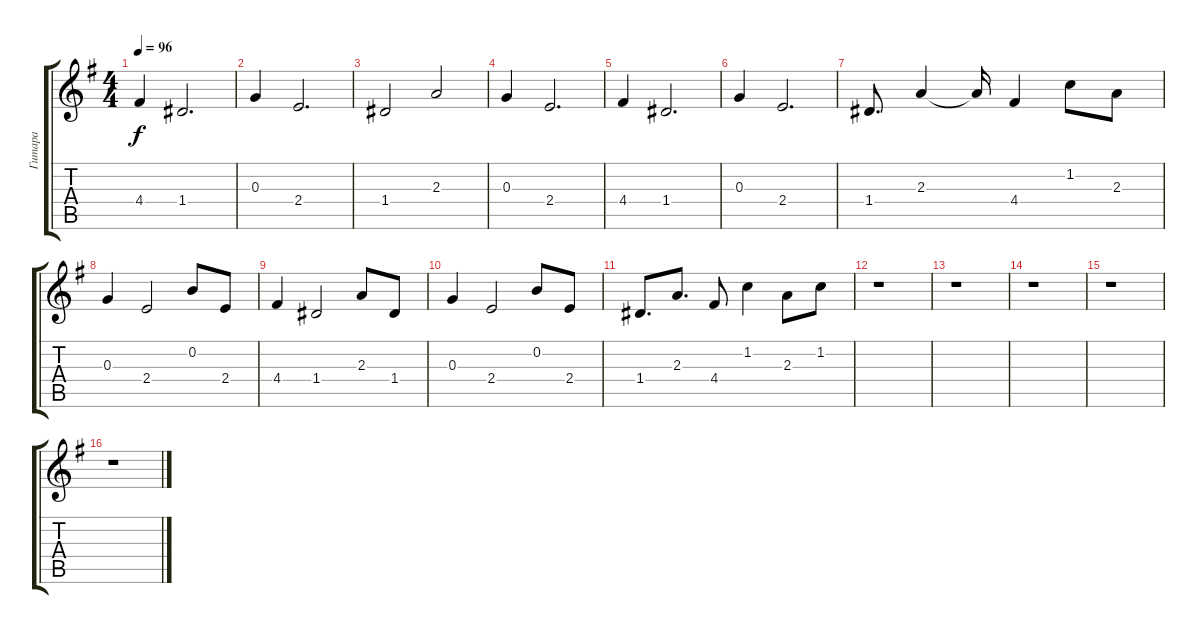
\track ("Гитара" "Гитара") {instrument electricguitarjazz}
\staff {score tabs}
\tuning (E4 B3 G3 D3 A2 E2) {hide}
\ts (4 4)
\tempo 96
\clef g2
\ks eminor
4.4.4{dy f} 1.4.2{d} |
0.3.4 2.4.2{d} |
1.4.2 2.3.2 |
0.3.4 2.4.2{d} |
4.4.4 1.4.2{d} |
0.3.4 2.4.2{d} |
1.4.8{d} 2.3.4 2.3{t}.16 4.4.4 1.2.8 2.3.8 |
0.3.4 2.4.2 0.2.8 2.4.8 |
4.4.4 1.4.2 2.3.8 1.4.8 |
0.3.4 2.4.2 0.2.8 2.4.8 |
1.4.8{d} 2.3.8{d} 4.4.8 1.2.4 2.3.8 1.2.8 |
r.1 |
r.1 |
r.1 |
r.1 |
r.1
